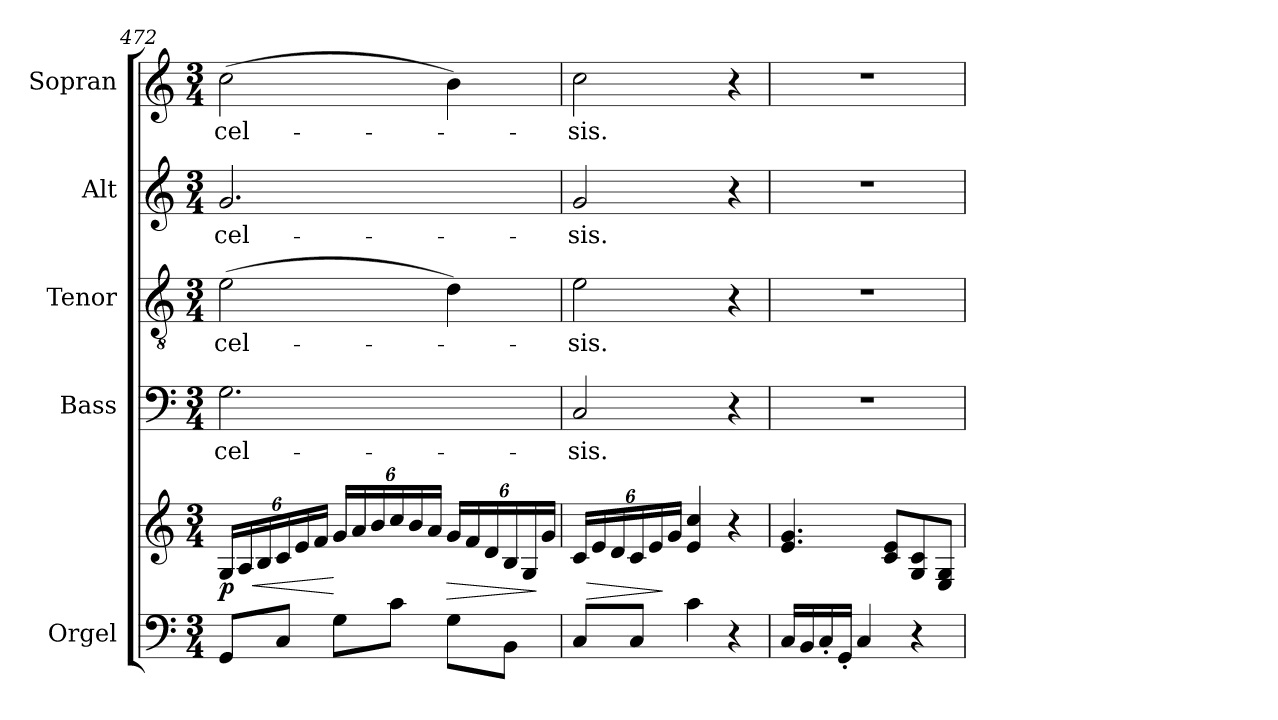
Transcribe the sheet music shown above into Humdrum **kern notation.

**kern	**kern	**dynam	**kern	**text	**kern	**text	**kern	**text	**kern	**text
*part5	*part5	*part5	*part4	*part4	*part3	*part3	*part2	*part2	*part1	*part1
*staff6	*staff5	*staff5/6	*staff4	*staff4	*staff3	*staff3	*staff2	*staff2	*staff1	*staff1
*I"Orgel	*	*	*I"Bass	*	*I"Tenor	*	*I"Alt	*	*I"Sopran	*
*I'Org.	*	*	*I'B.	*	*I'T.	*	*I'A.	*	*I'S.	*
*clefF4	*clefG2	*	*clefF4	*	*clefGv2	*	*clefG2	*	*clefG2	*
*k[]	*k[]	*	*k[]	*	*k[]	*	*k[]	*	*k[]	*
*C:	*C:	*	*C:	*	*C:	*	*C:	*	*C:	*
*M3/4	*M3/4	*	*M3/4	*	*M3/4	*	*M3/4	*	*M3/4	*
=472	=472	=472	=472	=472	=472	=472	=472	=472	=472	=472
!	!	!LO:DY:b	!	!LO:LY:b	!	!LO:LY:b	!	!LO:LY:b	!	!LO:LY:b
8GG/L	24G/LL	p	2.G\	-cel-	(>2e\	-cel-	2.g/	-cel-	(>2cc\	-cel-
.	24A/	.	.	.	.	.	.	.	.	.
!	!	!LO:HP:b	!	!	!	!	!	!	!	!
.	24B/	<	.	.	.	.	.	.	.	.
8C/J	24c/	.	.	.	.	.	.	.	.	.
.	24e/	.	.	.	.	.	.	.	.	.
.	24f/JJ	.	.	.	.	.	.	.	.	.
8G\L	24g/LL	[	.	.	.	.	.	.	.	.
.	24a/	.	.	.	.	.	.	.	.	.
.	24b/	.	.	.	.	.	.	.	.	.
8c\J	24cc/	.	.	.	.	.	.	.	.	.
.	24b/	.	.	.	.	.	.	.	.	.
.	24a/JJ	.	.	.	.	.	.	.	.	.
!	!	!LO:HP:b	!	!	!	!	!	!	!	!
8G\L	24g/LL	>	.	.	4d\)	.	.	.	4b\)	.
.	24f/	.	.	.	.	.	.	.	.	.
.	24d/	.	.	.	.	.	.	.	.	.
8BB\J	24B/	.	.	.	.	.	.	.	.	.
.	24G/	.	.	.	.	.	.	.	.	.
.	24g/JJ	]	.	.	.	.	.	.	.	.
=473	=473	=473	=473	=473	=473	=473	=473	=473	=473	=473
!	!	!	!	!LO:LY:b	!	!LO:LY:b	!	!LO:LY:b	!	!LO:LY:b
8C/L	24c/LL	.	2C/	-sis.	2e\	-sis.	2g/	-sis.	2cc\	-sis.
!	!	!LO:HP:b	!	!	!	!	!	!	!	!
.	24e/	>	.	.	.	.	.	.	.	.
.	24d/	.	.	.	.	.	.	.	.	.
8C/J	24c/	.	.	.	.	.	.	.	.	.
.	24e/	.	.	.	.	.	.	.	.	.
.	24g/JJ	]	.	.	.	.	.	.	.	.
4c\	4e/ 4cc/	.	.	.	.	.	.	.	.	.
4r	4r	.	4r	.	4r	.	4r	.	4r	.
=474	=474	=474	=474	=474	=474	=474	=474	=474	=474	=474
16C/LL	4.e/ 4.g/	.	2.r	.	2.r	.	2.r	.	2.r	.
16BB/	.	.	.	.	.	.	.	.	.	.
16C'</	.	.	.	.	.	.	.	.	.	.
16GG'</JJ	.	.	.	.	.	.	.	.	.	.
4C/	.	.	.	.	.	.	.	.	.	.
.	8c/ 8e/L	.	.	.	.	.	.	.	.	.
4r	8G/ 8c/	.	.	.	.	.	.	.	.	.
.	8E/ 8G/J	.	.	.	.	.	.	.	.	.
=	=	=	=	=	=	=	=	=	=	=
*-	*-	*-	*-	*-	*-	*-	*-	*-	*-	*-
